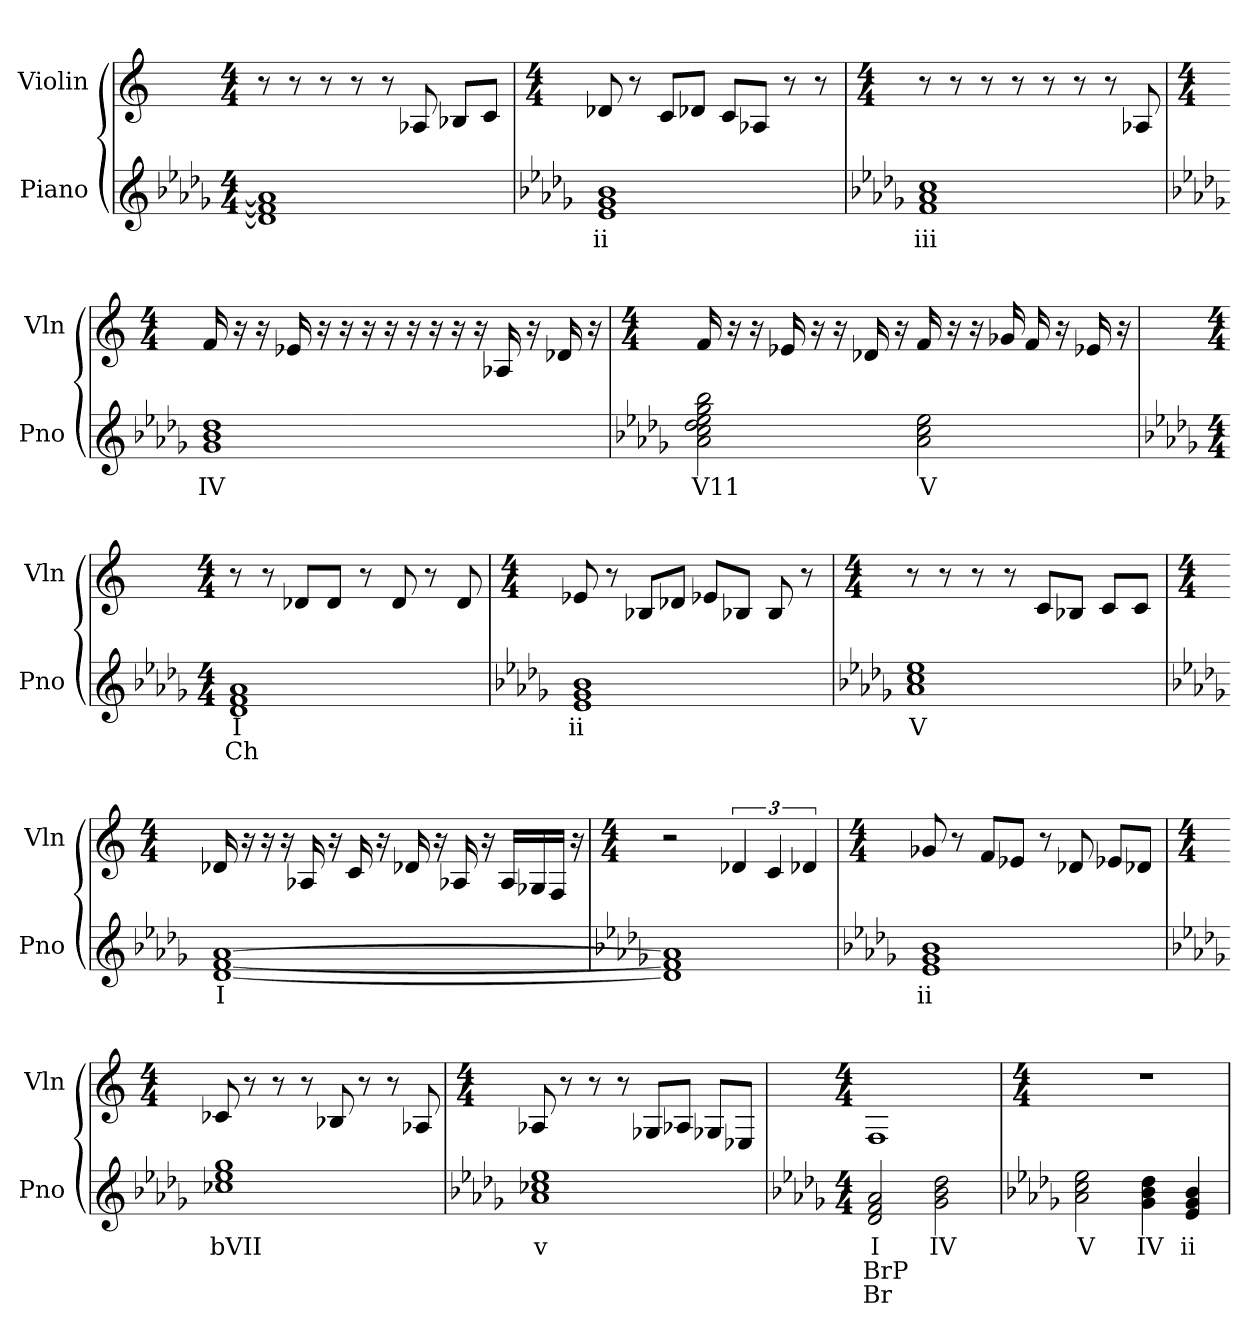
**kern	**text	**text	**text	**kern
*part2	*part2	*part2	*part2	*part1
*staff2	*staff2	*staff2	*staff2	*staff1
*I"Piano	*	*	*	*I"Violin
*I'Pno	*	*	*	*I'Vln
*k[b-e-a-d-g-]	*	*	*	*
*D-:	*	*	*	*
*M4/4	*	*	*	*M4/4
=	=	=	=	=
1d-] 1f] 1a-]	.	.	.	8r
.	.	.	.	8r
.	.	.	.	8r
.	.	.	.	8r
.	.	.	.	8r
.	.	.	.	8A-X
.	.	.	.	8B-XL
.	.	.	.	8cJ
=	=	=	=	=
*k[b-e-a-d-g-]	*	*	*	*
*D-:	*	*	*	*
*	*	*	*	*M4/4
1e- 1g- 1b-	ii	.	.	8d-X
.	.	.	.	8r
.	.	.	.	8cL
.	.	.	.	8d-XJ
.	.	.	.	8cL
.	.	.	.	8A-XJ
.	.	.	.	8r
.	.	.	.	8r
=	=	=	=	=
*k[b-e-a-d-g-]	*	*	*	*
*D-:	*	*	*	*
*	*	*	*	*M4/4
1f 1a- 1cc	iii	.	.	8r
.	.	.	.	8r
.	.	.	.	8r
.	.	.	.	8r
.	.	.	.	8r
.	.	.	.	8r
.	.	.	.	8r
.	.	.	.	8A-X
=	=	=	=	=
*k[b-e-a-d-g-]	*	*	*	*
*D-:	*	*	*	*
*	*	*	*	*M4/4
1g- 1b- 1dd-	IV	.	.	16f
.	.	.	.	16r
.	.	.	.	16r
.	.	.	.	16e-X
.	.	.	.	16r
.	.	.	.	16r
.	.	.	.	16r
.	.	.	.	16r
.	.	.	.	16r
.	.	.	.	16r
.	.	.	.	16r
.	.	.	.	16r
.	.	.	.	16A-X
.	.	.	.	16r
.	.	.	.	16d-X
.	.	.	.	16r
=	=	=	=	=
*k[b-e-a-d-g-]	*	*	*	*
*D-:	*	*	*	*
*	*	*	*	*M4/4
2a- 2cc 2ee- 2gg- 2bb- 2dd-	V11	.	.	16f
.	.	.	.	16r
.	.	.	.	16r
.	.	.	.	16e-X
.	.	.	.	16r
.	.	.	.	16r
.	.	.	.	16d-X
.	.	.	.	16r
2a- 2cc 2ee-	V	.	.	16f
.	.	.	.	16r
.	.	.	.	16r
.	.	.	.	16g-X
.	.	.	.	16f
.	.	.	.	16r
.	.	.	.	16e-X
.	.	.	.	16r
=	=	=	=	=
*k[b-e-a-d-g-]	*	*	*	*
*D-:	*	*	*	*
*M4/4	*	*	*	*M4/4
1d- 1f 1a-	I	Ch	.	8r
.	.	.	.	8r
.	.	.	.	8d-XL
.	.	.	.	8d-J
.	.	.	.	8r
.	.	.	.	8d-
.	.	.	.	8r
.	.	.	.	8d-
=	=	=	=	=
*k[b-e-a-d-g-]	*	*	*	*
*D-:	*	*	*	*
*	*	*	*	*M4/4
1e- 1g- 1b-	ii	.	.	8e-X
.	.	.	.	8r
.	.	.	.	8B-XL
.	.	.	.	8d-XJ
.	.	.	.	8e-XL
.	.	.	.	8B-XJ
.	.	.	.	8B-
.	.	.	.	8r
=	=	=	=	=
*k[b-e-a-d-g-]	*	*	*	*
*D-:	*	*	*	*
*	*	*	*	*M4/4
1a- 1cc 1ee-	V	.	.	8r
.	.	.	.	8r
.	.	.	.	8r
.	.	.	.	8r
.	.	.	.	8cL
.	.	.	.	8B-XJ
.	.	.	.	8cL
.	.	.	.	8cJ
=	=	=	=	=
*k[b-e-a-d-g-]	*	*	*	*
*D-:	*	*	*	*
*	*	*	*	*M4/4
[1d- [1f [1a-	I	.	.	16d-X
.	.	.	.	16r
.	.	.	.	16r
.	.	.	.	16r
.	.	.	.	16A-X
.	.	.	.	16r
.	.	.	.	16c
.	.	.	.	16r
.	.	.	.	16d-X
.	.	.	.	16r
.	.	.	.	16A-X
.	.	.	.	16r
.	.	.	.	16A-LL
.	.	.	.	16G-X
.	.	.	.	16FJJ
.	.	.	.	16r
=	=	=	=	=
*k[b-e-a-d-g-]	*	*	*	*
*D-:	*	*	*	*
*	*	*	*	*M4/4
1d-] 1f] 1a-]	.	.	.	2r
.	.	.	.	6d-X
.	.	.	.	6c
.	.	.	.	6d-X
=	=	=	=	=
*k[b-e-a-d-g-]	*	*	*	*
*D-:	*	*	*	*
*	*	*	*	*M4/4
1e- 1g- 1b-	ii	.	.	8g-X
.	.	.	.	8r
.	.	.	.	8fL
.	.	.	.	8e-XJ
.	.	.	.	8r
.	.	.	.	8d-X
.	.	.	.	8e-XL
.	.	.	.	8d-XJ
=	=	=	=	=
*k[b-e-a-d-g-]	*	*	*	*
*D-:	*	*	*	*
*	*	*	*	*M4/4
1cc-X 1ee- 1gg-	bVII	.	.	8c-X
.	.	.	.	8r
.	.	.	.	8r
.	.	.	.	8r
.	.	.	.	8B-X
.	.	.	.	8r
.	.	.	.	8r
.	.	.	.	8A-X
=	=	=	=	=
*k[b-e-a-d-g-]	*	*	*	*
*D-:	*	*	*	*
*	*	*	*	*M4/4
1a- 1cc-X 1ee-	v	.	.	8A-X
.	.	.	.	8r
.	.	.	.	8r
.	.	.	.	8r
.	.	.	.	8G-XL
.	.	.	.	8A-XJ
.	.	.	.	8G-XL
.	.	.	.	8E-XJ
=	=	=	=	=
*k[b-e-a-d-g-]	*	*	*	*
*D-:	*	*	*	*
*M4/4	*	*	*	*M4/4
2d- 2f 2a-	I	BrP	Br	1F
2g- 2b- 2dd-	IV	.	.	.
=	=	=	=	=
*k[b-e-a-d-g-]	*	*	*	*
*D-:	*	*	*	*
*	*	*	*	*M4/4
2a- 2cc 2ee-	V	.	.	1r
4g- 4b- 4dd-	IV	.	.	.
4e- 4g- 4b-	ii	.	.	.
=	=	=	=	=
*-	*-	*-	*-	*-
